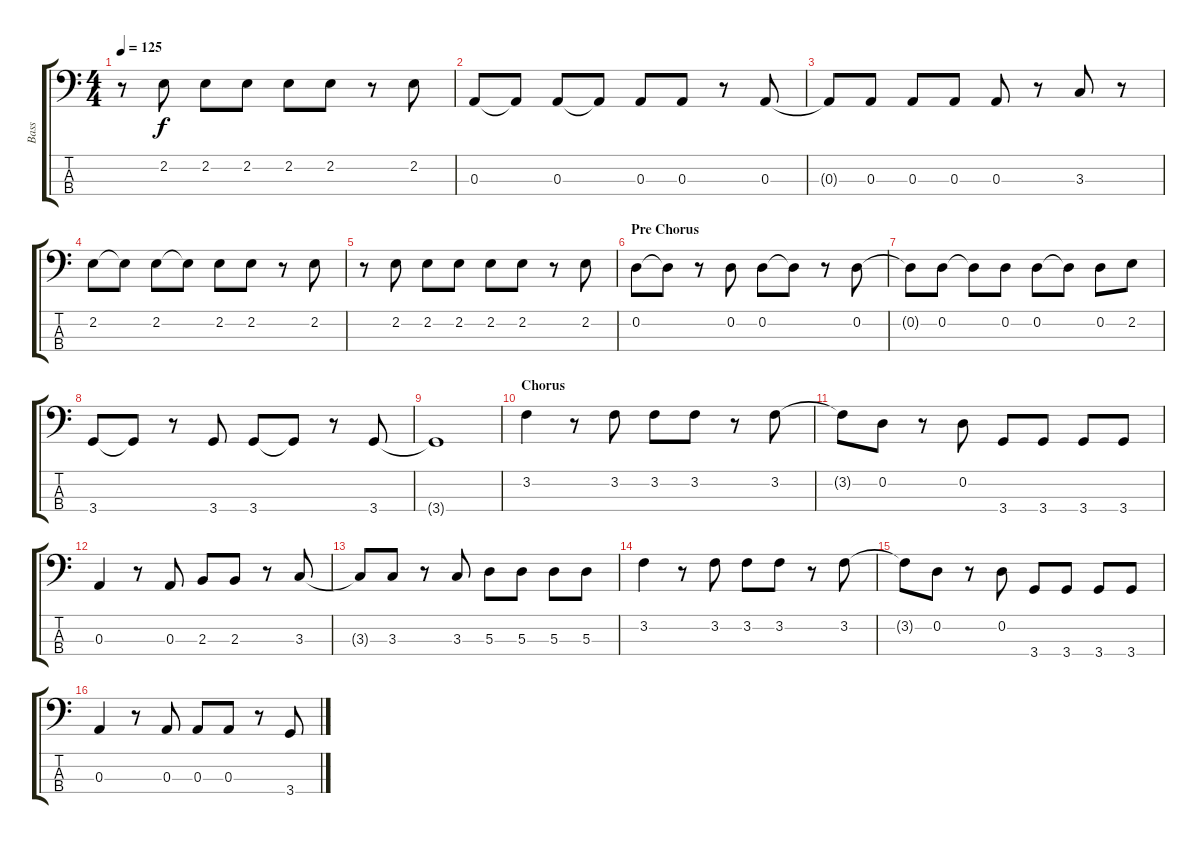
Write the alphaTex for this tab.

\track ("Bass" "Bass") {instrument electricbassfinger}
\staff {score tabs}
\tuning (G2 D2 A1 E1) {hide}
\ts (4 4)
\tempo 125
\clef f4
\ks c
r.8{dy f} 2.2.8 2.2.8 2.2.8 2.2.8 2.2.8 r.8 2.2.8 |
0.3.8 0.3{t}.8 0.3.8 0.3{t}.8 0.3.8 0.3.8 r.8 0.3.8 |
0.3{t}.8 0.3.8 0.3.8 0.3.8 0.3.8 r.8 3.3.8 r.8 |
2.2.8 2.2{t}.8 2.2.8 2.2{t}.8 2.2.8 2.2.8 r.8 2.2.8 |
r.8 2.2.8 2.2.8 2.2.8 2.2.8 2.2.8 r.8 2.2.8 |
\section ("" "Pre Chorus")
0.2.8 0.2{t}.8 r.8 0.2.8 0.2.8 0.2{t}.8 r.8 0.2.8 |
0.2{t}.8 0.2.8 0.2{t}.8 0.2.8 0.2.8 0.2{t}.8 0.2.8 2.2.8 |
3.4.8 3.4{t}.8 r.8 3.4.8 3.4.8 3.4{t}.8 r.8 3.4.8 |
3.4{t}.1 |
\section ("" "Chorus")
3.2.4 r.8 3.2.8 3.2.8 3.2.8 r.8 3.2.8 |
3.2{t}.8 0.2.8 r.8 0.2.8 3.4.8 3.4.8 3.4.8 3.4.8 |
0.3.4 r.8 0.3.8 2.3.8 2.3.8 r.8 3.3.8 |
3.3{t}.8 3.3.8 r.8 3.3.8 5.3.8 5.3.8 5.3.8 5.3.8 |
3.2.4 r.8 3.2.8 3.2.8 3.2.8 r.8 3.2.8 |
3.2{t}.8 0.2.8 r.8 0.2.8 3.4.8 3.4.8 3.4.8 3.4.8 |
0.3.4 r.8 0.3.8 0.3.8 0.3.8 r.8 3.4.8
